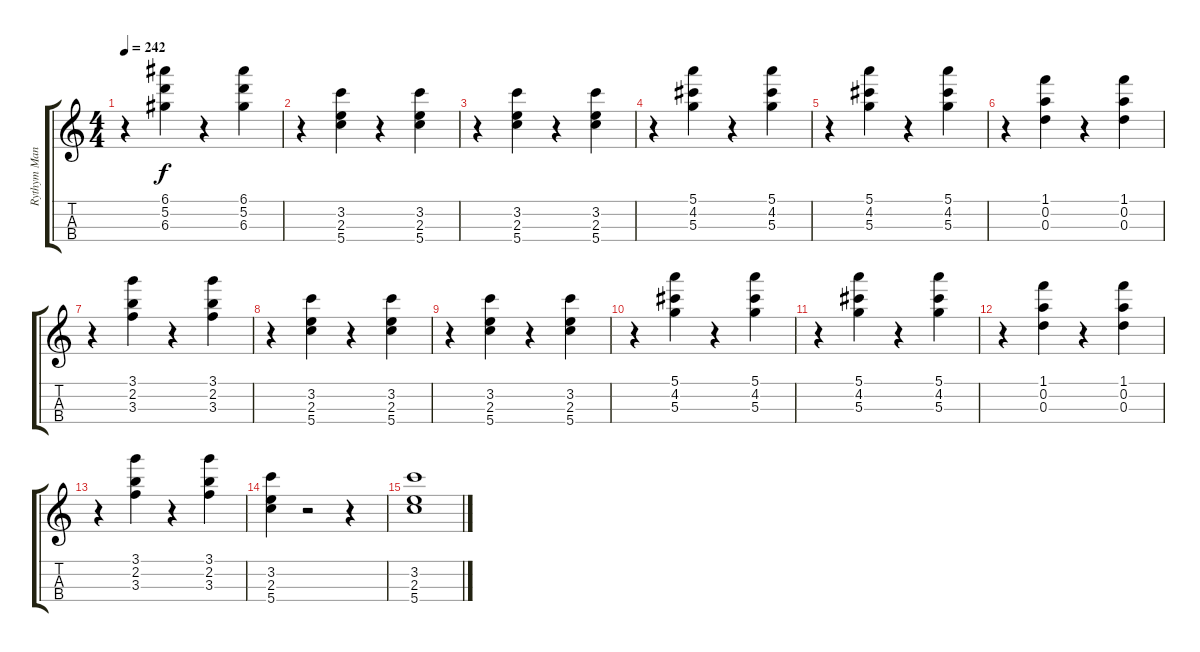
\track ("Rythym Mandolin" "Rythym Man") {instrument banjo}
\staff {score tabs}
\tuning (E5 A4 D4 G3) {hide}
\displaytranspose 12
\ts (4 4)
\tempo 242
\clef g2
\ks c
r.4{dy f} (6.1 5.2 6.3).4 r.4 (6.1 5.2 6.3).4 |
r.4 (3.2 2.3 5.4).4 r.4 (3.2 2.3 5.4).4 |
r.4 (3.2 2.3 5.4).4 r.4 (3.2 2.3 5.4).4 |
r.4 (5.1 4.2 5.3).4 r.4 (5.1 4.2 5.3).4 |
r.4 (5.1 4.2 5.3).4 r.4 (5.1 4.2 5.3).4 |
r.4 (1.1 0.2 0.3).4 r.4 (1.1 0.2 0.3).4 |
r.4 (3.1 2.2 3.3).4 r.4 (3.1 2.2 3.3).4 |
r.4 (3.2 2.3 5.4).4 r.4 (3.2 2.3 5.4).4 |
r.4 (3.2 2.3 5.4).4 r.4 (3.2 2.3 5.4).4 |
r.4 (5.1 4.2 5.3).4 r.4 (5.1 4.2 5.3).4 |
r.4 (5.1 4.2 5.3).4 r.4 (5.1 4.2 5.3).4 |
r.4 (1.1 0.2 0.3).4 r.4 (1.1 0.2 0.3).4 |
r.4 (3.1 2.2 3.3).4 r.4 (3.1 2.2 3.3).4 |
(3.2 2.3 5.4).4 r.2 r.4 |
(3.2 2.3 5.4).1
